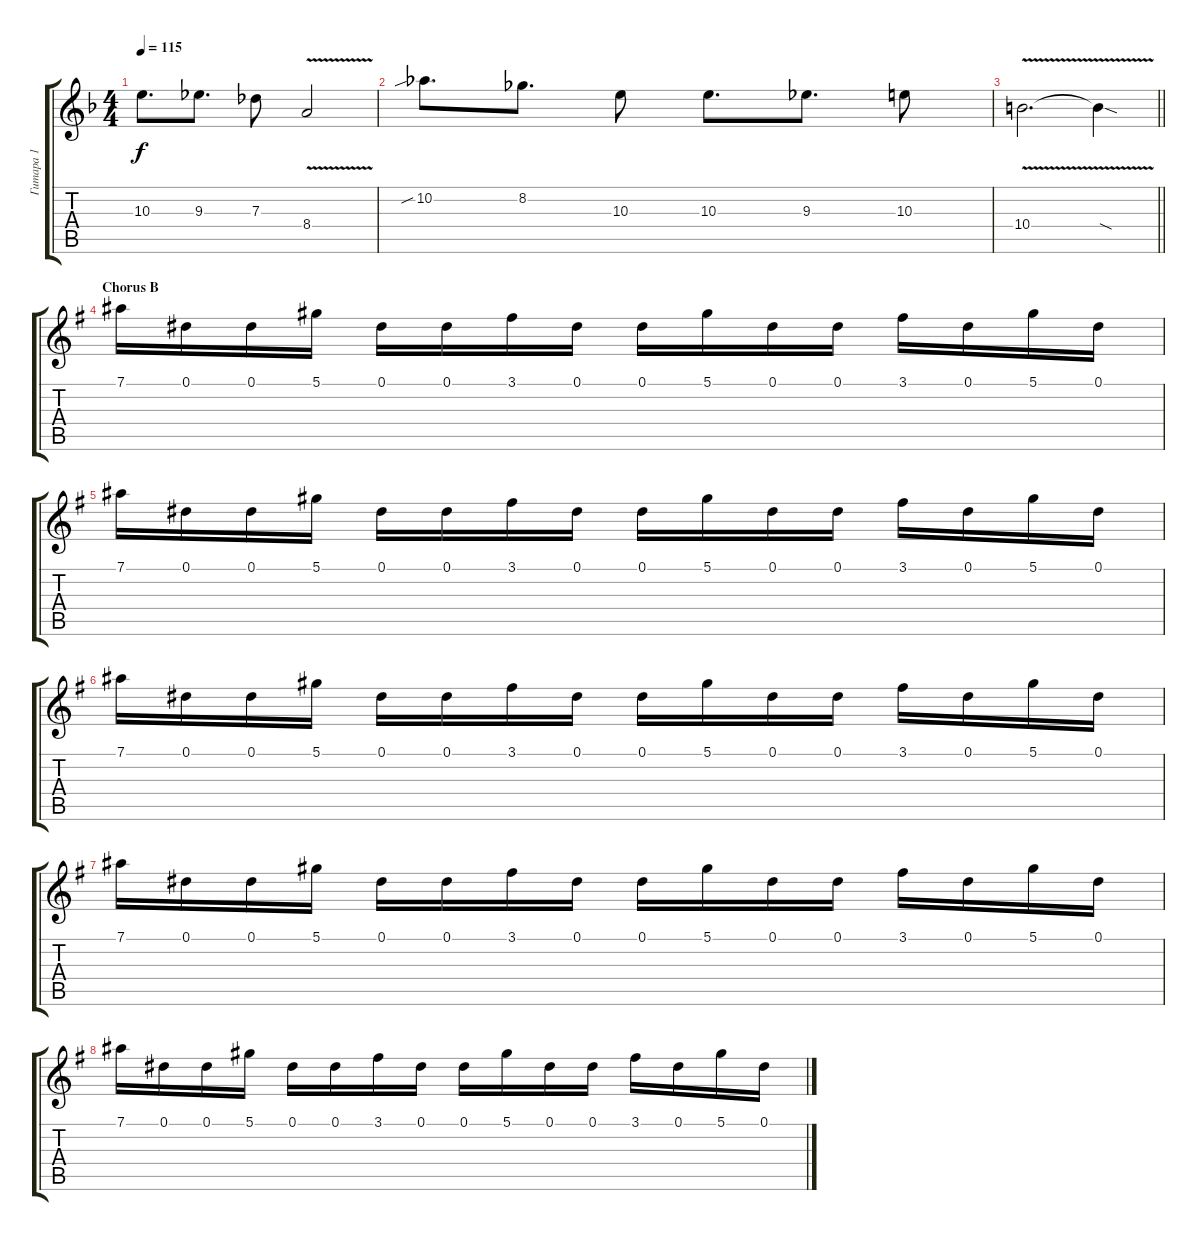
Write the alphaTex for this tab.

\track ("Гитара 1" "Гитара 1") {instrument distortionguitar}
\staff {score tabs}
\tuning (Eb4 Bb3 Gb3 Db3 Ab2 Eb2) {hide}
\ts (4 4)
\tempo 115
\clef g2
\ks dminor
10.3.8{d dy f} 9.3.8{d} 7.3.8 8.4{v}.2 |
10.2{sib}.8{d} 8.2.8{d} 10.3.8 10.3.8{d} 9.3.8{d} 10.3.8 |
\barLineRight lightlight
10.4{v}.2{d} 10.4{sod t}.4 |
\section ("" "Chorus B")
\ks eminor
7.1.16 0.1.16 0.1.16 5.1.16 0.1.16 0.1.16 3.1.16 0.1.16 0.1.16 5.1.16 0.1.16 0.1.16 3.1.16 0.1.16 5.1.16 0.1.16 |
7.1.16 0.1.16 0.1.16 5.1.16 0.1.16 0.1.16 3.1.16 0.1.16 0.1.16 5.1.16 0.1.16 0.1.16 3.1.16 0.1.16 5.1.16 0.1.16 |
7.1.16 0.1.16 0.1.16 5.1.16 0.1.16 0.1.16 3.1.16 0.1.16 0.1.16 5.1.16 0.1.16 0.1.16 3.1.16 0.1.16 5.1.16 0.1.16 |
7.1.16 0.1.16 0.1.16 5.1.16 0.1.16 0.1.16 3.1.16 0.1.16 0.1.16 5.1.16 0.1.16 0.1.16 3.1.16 0.1.16 5.1.16 0.1.16 |
7.1.16 0.1.16 0.1.16 5.1.16 0.1.16 0.1.16 3.1.16 0.1.16 0.1.16 5.1.16 0.1.16 0.1.16 3.1.16 0.1.16 5.1.16 0.1.16
